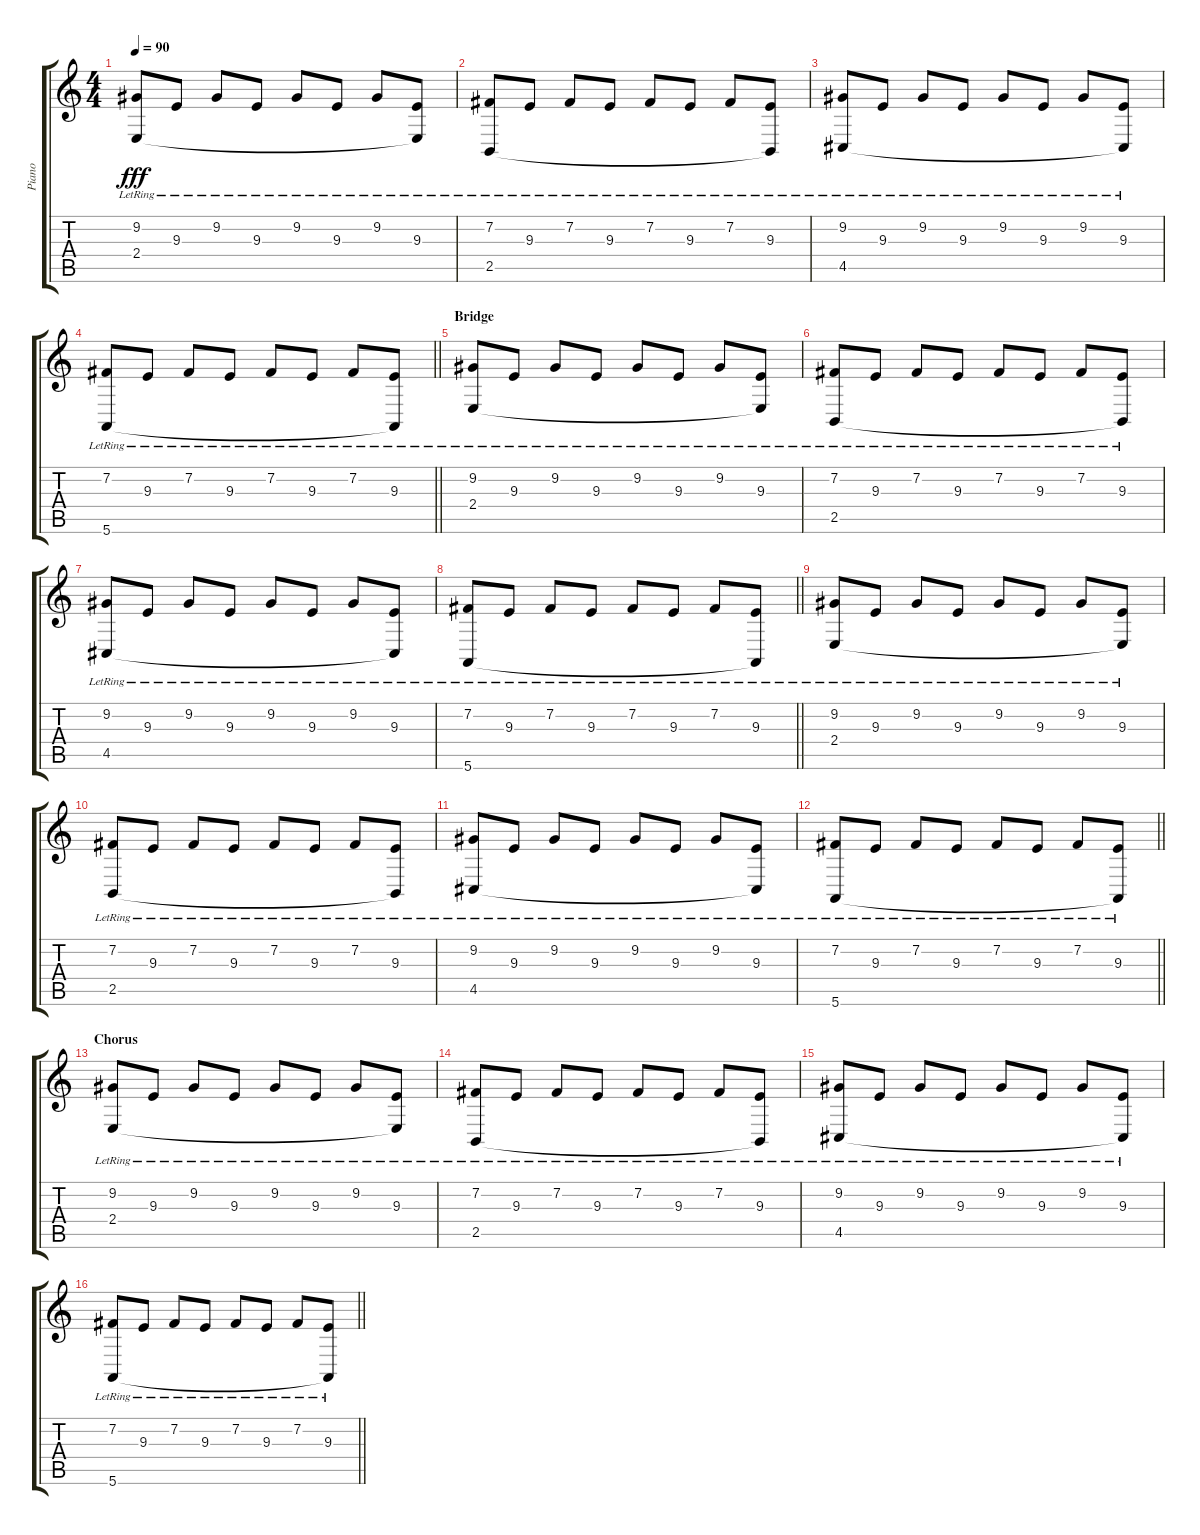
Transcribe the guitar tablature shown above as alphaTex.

\track ("Piano" "Piano") {instrument brightacousticpiano}
\staff {score tabs}
\tuning (E4 B3 G3 D3 A2 E2) {hide}
\ts (4 4)
\tempo 90
\clef g2
\ks c
(9.2{lr} 2.4{lr}).8{dy fff} 9.3{lr}.8 9.2{lr}.8 9.3{lr}.8 9.2{lr}.8 9.3{lr}.8 9.2{lr}.8 (9.3{lr} 2.4{t}).8 |
(7.2{lr} 2.5).8 9.3{lr}.8 7.2{lr}.8 9.3{lr}.8 7.2{lr}.8 9.3{lr}.8 7.2{lr}.8 (9.3{lr} 2.5{t}).8 |
(9.2{lr} 4.5).8 9.3{lr}.8 9.2{lr}.8 9.3{lr}.8 9.2{lr}.8 9.3{lr}.8 9.2{lr}.8 (9.3{lr} 4.5{t}).8 |
\barLineRight lightlight
(7.2{lr} 5.6).8 9.3{lr}.8 7.2{lr}.8 9.3{lr}.8 7.2{lr}.8 9.3{lr}.8 7.2{lr}.8 (9.3{lr} 5.6{t}).8 |
\section ("" "Bridge")
(9.2{lr} 2.4{lr}).8 9.3{lr}.8 9.2{lr}.8 9.3{lr}.8 9.2{lr}.8 9.3{lr}.8 9.2{lr}.8 (9.3{lr} 2.4{t}).8 |
(7.2{lr} 2.5).8 9.3{lr}.8 7.2{lr}.8 9.3{lr}.8 7.2{lr}.8 9.3{lr}.8 7.2{lr}.8 (9.3{lr} 2.5{t}).8 |
(9.2{lr} 4.5).8 9.3{lr}.8 9.2{lr}.8 9.3{lr}.8 9.2{lr}.8 9.3{lr}.8 9.2{lr}.8 (9.3{lr} 4.5{t}).8 |
\barLineRight lightlight
(7.2{lr} 5.6).8 9.3{lr}.8 7.2{lr}.8 9.3{lr}.8 7.2{lr}.8 9.3{lr}.8 7.2{lr}.8 (9.3{lr} 5.6{t}).8 |
(9.2{lr} 2.4{lr}).8 9.3{lr}.8 9.2{lr}.8 9.3{lr}.8 9.2{lr}.8 9.3{lr}.8 9.2{lr}.8 (9.3{lr} 2.4{t}).8 |
(7.2{lr} 2.5).8 9.3{lr}.8 7.2{lr}.8 9.3{lr}.8 7.2{lr}.8 9.3{lr}.8 7.2{lr}.8 (9.3{lr} 2.5{t}).8 |
(9.2{lr} 4.5).8 9.3{lr}.8 9.2{lr}.8 9.3{lr}.8 9.2{lr}.8 9.3{lr}.8 9.2{lr}.8 (9.3{lr} 4.5{t}).8 |
\barLineRight lightlight
(7.2{lr} 5.6).8 9.3{lr}.8 7.2{lr}.8 9.3{lr}.8 7.2{lr}.8 9.3{lr}.8 7.2{lr}.8 (9.3{lr} 5.6{t}).8 |
\section ("" "Chorus")
(9.2{lr} 2.4{lr}).8 9.3{lr}.8 9.2{lr}.8 9.3{lr}.8 9.2{lr}.8 9.3{lr}.8 9.2{lr}.8 (9.3{lr} 2.4{t}).8 |
(7.2{lr} 2.5).8 9.3{lr}.8 7.2{lr}.8 9.3{lr}.8 7.2{lr}.8 9.3{lr}.8 7.2{lr}.8 (9.3{lr} 2.5{t}).8 |
(9.2{lr} 4.5).8 9.3{lr}.8 9.2{lr}.8 9.3{lr}.8 9.2{lr}.8 9.3{lr}.8 9.2{lr}.8 (9.3{lr} 4.5{t}).8 |
\barLineRight lightlight
(7.2{lr} 5.6).8 9.3{lr}.8 7.2{lr}.8 9.3{lr}.8 7.2{lr}.8 9.3{lr}.8 7.2{lr}.8 (9.3{lr} 5.6{t}).8
